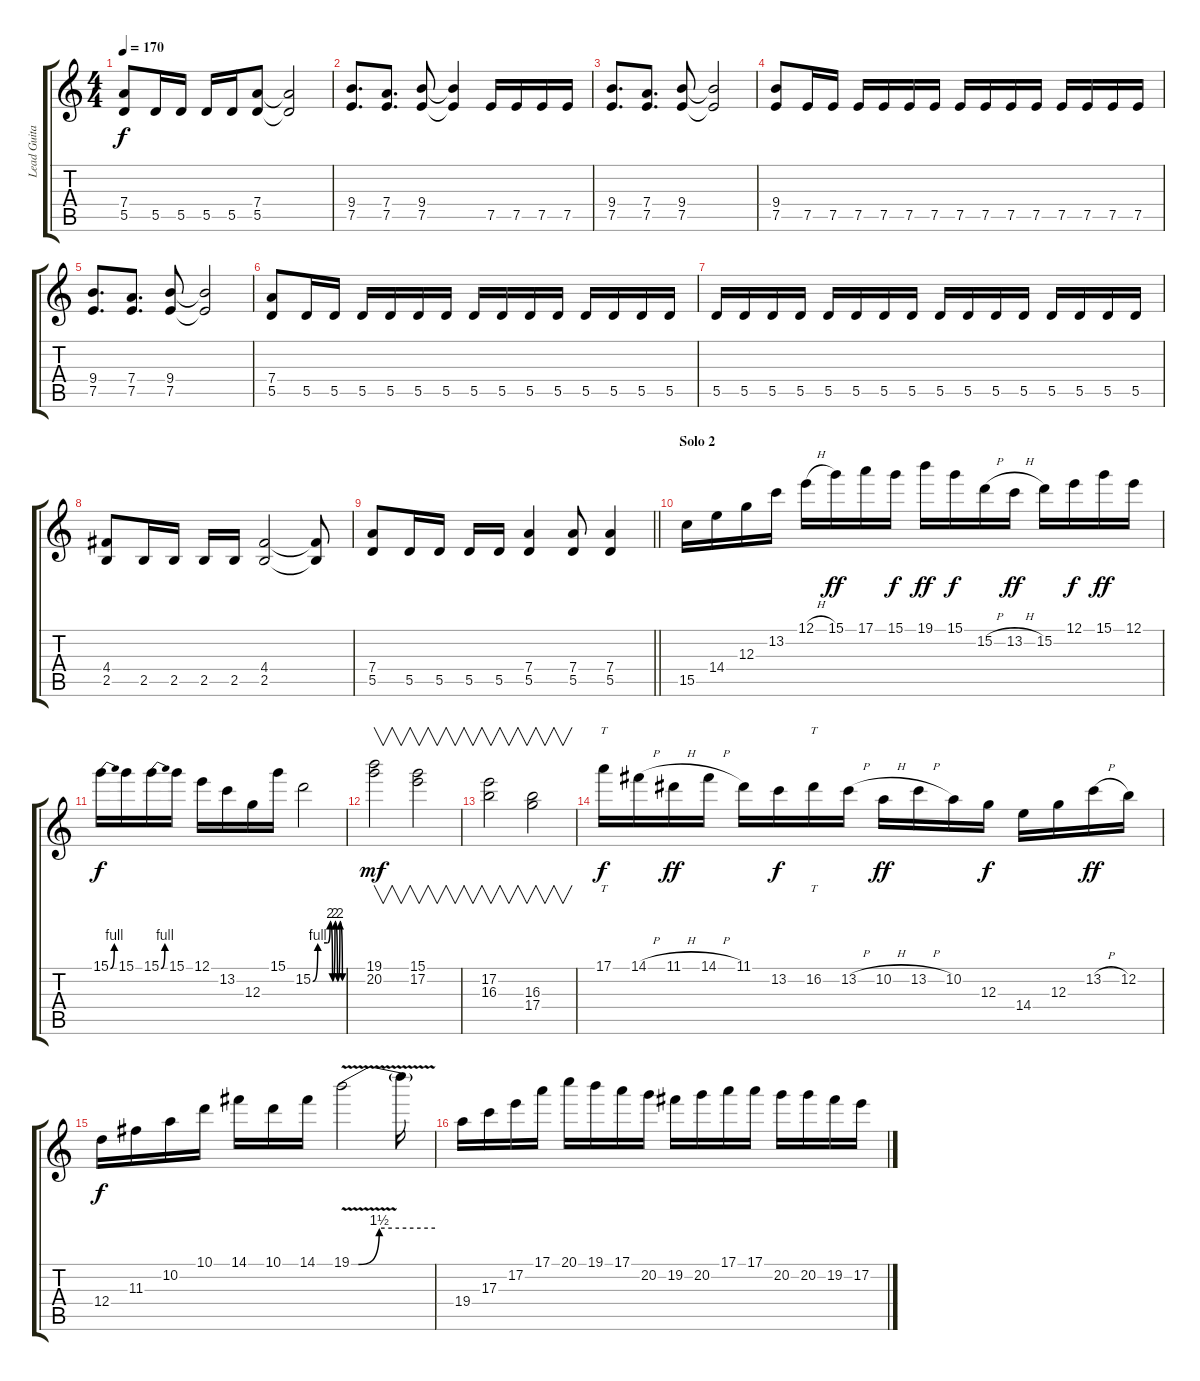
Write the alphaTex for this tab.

\track ("Lead Guitar" "Lead Guita") {instrument distortionguitar}
\staff {score tabs}
\tuning (E4 B3 G3 D3 A2 E2) {hide}
\ts (4 4)
\tempo 170
\clef g2
\ks c
(7.4 5.5).8{dy f} 5.5.16 5.5.16 5.5.16 5.5.16 (7.4 5.5).8 (7.4{t} 5.5{t}).2 |
(9.4 7.5).8{d} (7.4 7.5).8{d} (9.4 7.5).8 (9.4{t} 7.5{t}).4 7.5.16 7.5.16 7.5.16 7.5.16 |
(9.4 7.5).8{d} (7.4 7.5).8{d} (9.4 7.5).8 (9.4{t} 7.5{t}).2 |
(9.4 7.5).8 7.5.16 7.5.16 7.5.16 7.5.16 7.5.16 7.5.16 7.5.16 7.5.16 7.5.16 7.5.16 7.5.16 7.5.16 7.5.16 7.5.16 |
(9.4 7.5).8{d} (7.4 7.5).8{d} (9.4 7.5).8 (9.4{t} 7.5{t}).2 |
(7.4 5.5).8 5.5.16 5.5.16 5.5.16 5.5.16 5.5.16 5.5.16 5.5.16 5.5.16 5.5.16 5.5.16 5.5.16 5.5.16 5.5.16 5.5.16 |
5.5.16 5.5.16 5.5.16 5.5.16 5.5.16 5.5.16 5.5.16 5.5.16 5.5.16 5.5.16 5.5.16 5.5.16 5.5.16 5.5.16 5.5.16 5.5.16 |
(4.4 2.5).8 2.5.16 2.5.16 2.5.16 2.5.16 (4.4 2.5).2 (4.4{t} 2.5{t}).8 |
\barLineRight lightlight
(7.4 5.5).8 5.5.16 5.5.16 5.5.16 5.5.16 (7.4 5.5).4 (7.4 5.5).8 (7.4 5.5).4 |
\section ("" "Solo 2")
15.5.16{volume 16 balance 6 instrument overdrivenguitar} 14.4.16 12.3.16 13.2.16 12.1{h}.16 15.1.16{dy ff} 17.1.16 15.1.16{dy f} 19.1.16{dy ff} 15.1.16{dy f} 15.2{h}.16 13.2{h}.16{dy ff} 15.2.16 12.1.16{dy f} 15.1.16{dy ff} 12.1.16 |
15.1{be (bend 0 0 60 4)}.16{dy f} 15.1.16 15.1{be (bend 0 0 60 4)}.16 15.1.16 12.1.16 13.2.16 12.3.16 15.1.16 15.2{be (custom 0 0 10 4 30 4 35 8 40 0 45 8 50 0 55 8 60 0)}.2 |
(19.1 20.2).2{v dy mf} (15.1 17.2).2{v} |
(17.2 16.3).2{v} (16.3 17.4).2{v} |
17.1.16{tt dy f} 14.1{h}.16 11.1{h}.16{dy ff} 14.1{h}.16 11.1.16 13.2.16{dy f} 16.2.16{tt} 13.2{h}.16 10.2{h}.16{dy ff} 13.2{h}.16 10.2.16 12.3.16{dy f} 14.4.16 12.3.16 13.2{h}.16{dy ff} 12.2.16 |
12.4.16{dy f} 11.3.16 10.2.16 10.1.16 14.1.16 10.1.16 14.1.16 19.1{be (custom 0 0 5 0 20 6 60 6) v}.2 19.1{t}.16 |
19.4.16 17.3.16 17.2.16 17.1.16 20.1.16 19.1.16 17.1.16 20.2.16 19.2.16 20.2.16 17.1.16 17.1.16 20.2.16 20.2.16 19.2.16 17.2.16
